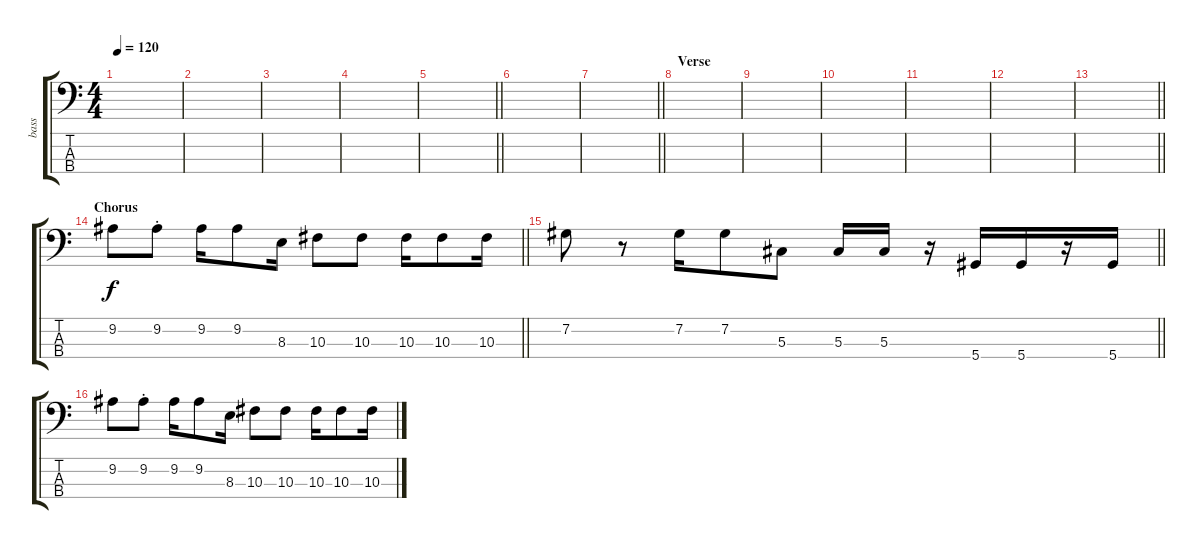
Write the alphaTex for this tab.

\track ("bass" "bass") {instrument electricbasspick}
\staff {score tabs}
\tuning (Gb2 Db2 Ab1 Eb1) {hide}
\ts (4 4)
\tempo 120
\clef f4
\ks c
|
|
|
|
\barLineRight lightlight
|
|
\barLineRight lightlight
|
\section ("" "Verse")
|
|
|
|
|
\barLineRight lightlight
|
\section ("" "Chorus")
\barLineRight lightlight
9.2.8 9.2{st}.8 9.2.16 9.2.8 8.3.16 10.3.8 10.3.8 10.3.16 10.3.8 10.3.16 |
\barLineRight lightlight
7.2.8 r.8 7.2.16 7.2.8 5.3.8 5.3.16 5.3.16 r.16 5.4.16 5.4.16 r.16 5.4.16 |
9.2.8 9.2{st}.8 9.2.16 9.2.8 8.3.16 10.3.8 10.3.8 10.3.16 10.3.8 10.3.16
